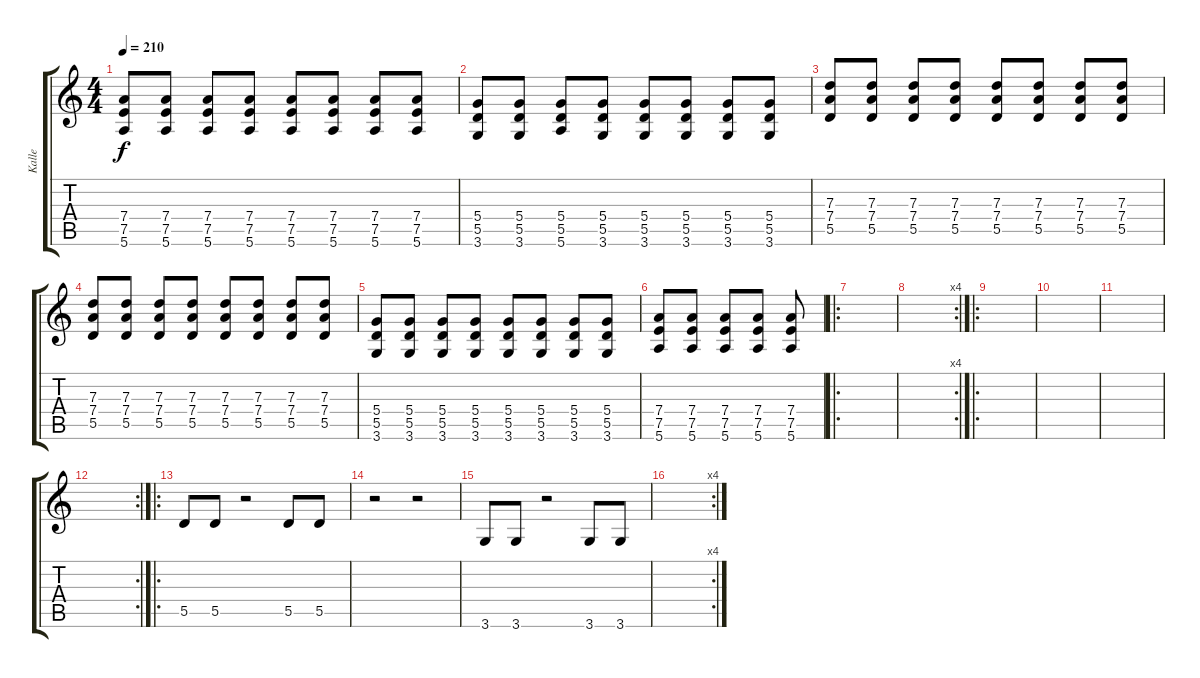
\track ("Kalle" "Kalle") {instrument distortionguitar}
\staff {score tabs}
\tuning (E4 B3 G3 D3 A2 E2) {hide}
\ts (4 4)
\tempo 210
\clef g2
\ks c
(7.4 7.5 5.6).8{dy f} (7.4 7.5 5.6).8 (7.4 7.5 5.6).8 (7.4 7.5 5.6).8 (7.4 7.5 5.6).8 (7.4 7.5 5.6).8 (7.4 7.5 5.6).8 (7.4 7.5 5.6).8 |
(5.4 5.5 3.6).8 (5.4 5.5 3.6).8 (5.4 5.5 5.6).8 (5.4 5.5 3.6).8 (5.4 5.5 3.6).8 (5.4 5.5 3.6).8 (5.4 5.5 3.6).8 (5.4 5.5 3.6).8 |
(7.3 7.4 5.5).8 (7.3 7.4 5.5).8 (7.3 7.4 5.5).8 (7.3 7.4 5.5).8 (7.3 7.4 5.5).8 (7.3 7.4 5.5).8 (7.3 7.4 5.5).8 (7.3 7.4 5.5).8 |
(7.3 7.4 5.5).8 (7.3 7.4 5.5).8 (7.3 7.4 5.5).8 (7.3 7.4 5.5).8 (7.3 7.4 5.5).8 (7.3 7.4 5.5).8 (7.3 7.4 5.5).8 (7.3 7.4 5.5).8 |
(5.4 5.5 3.6).8 (5.4 5.5 3.6).8 (5.4 5.5 3.6).8 (5.4 5.5 3.6).8 (5.4 5.5 3.6).8 (5.4 5.5 3.6).8 (5.4 5.5 3.6).8 (5.4 5.5 3.6).8 |
(7.4 7.5 5.6).8 (7.4 7.5 5.6).8 (7.4 7.5 5.6).8 (7.4 7.5 5.6).8 (7.4 7.5 5.6).8 |
\ro
|
\rc 4
|
\ro
|
|
|
\rc 2
|
\ro
5.5.8 5.5.8 r.2 5.5.8 5.5.8 |
r.2 r.2 |
3.6.8 3.6.8 r.2 3.6.8 3.6.8 |
\rc 4
